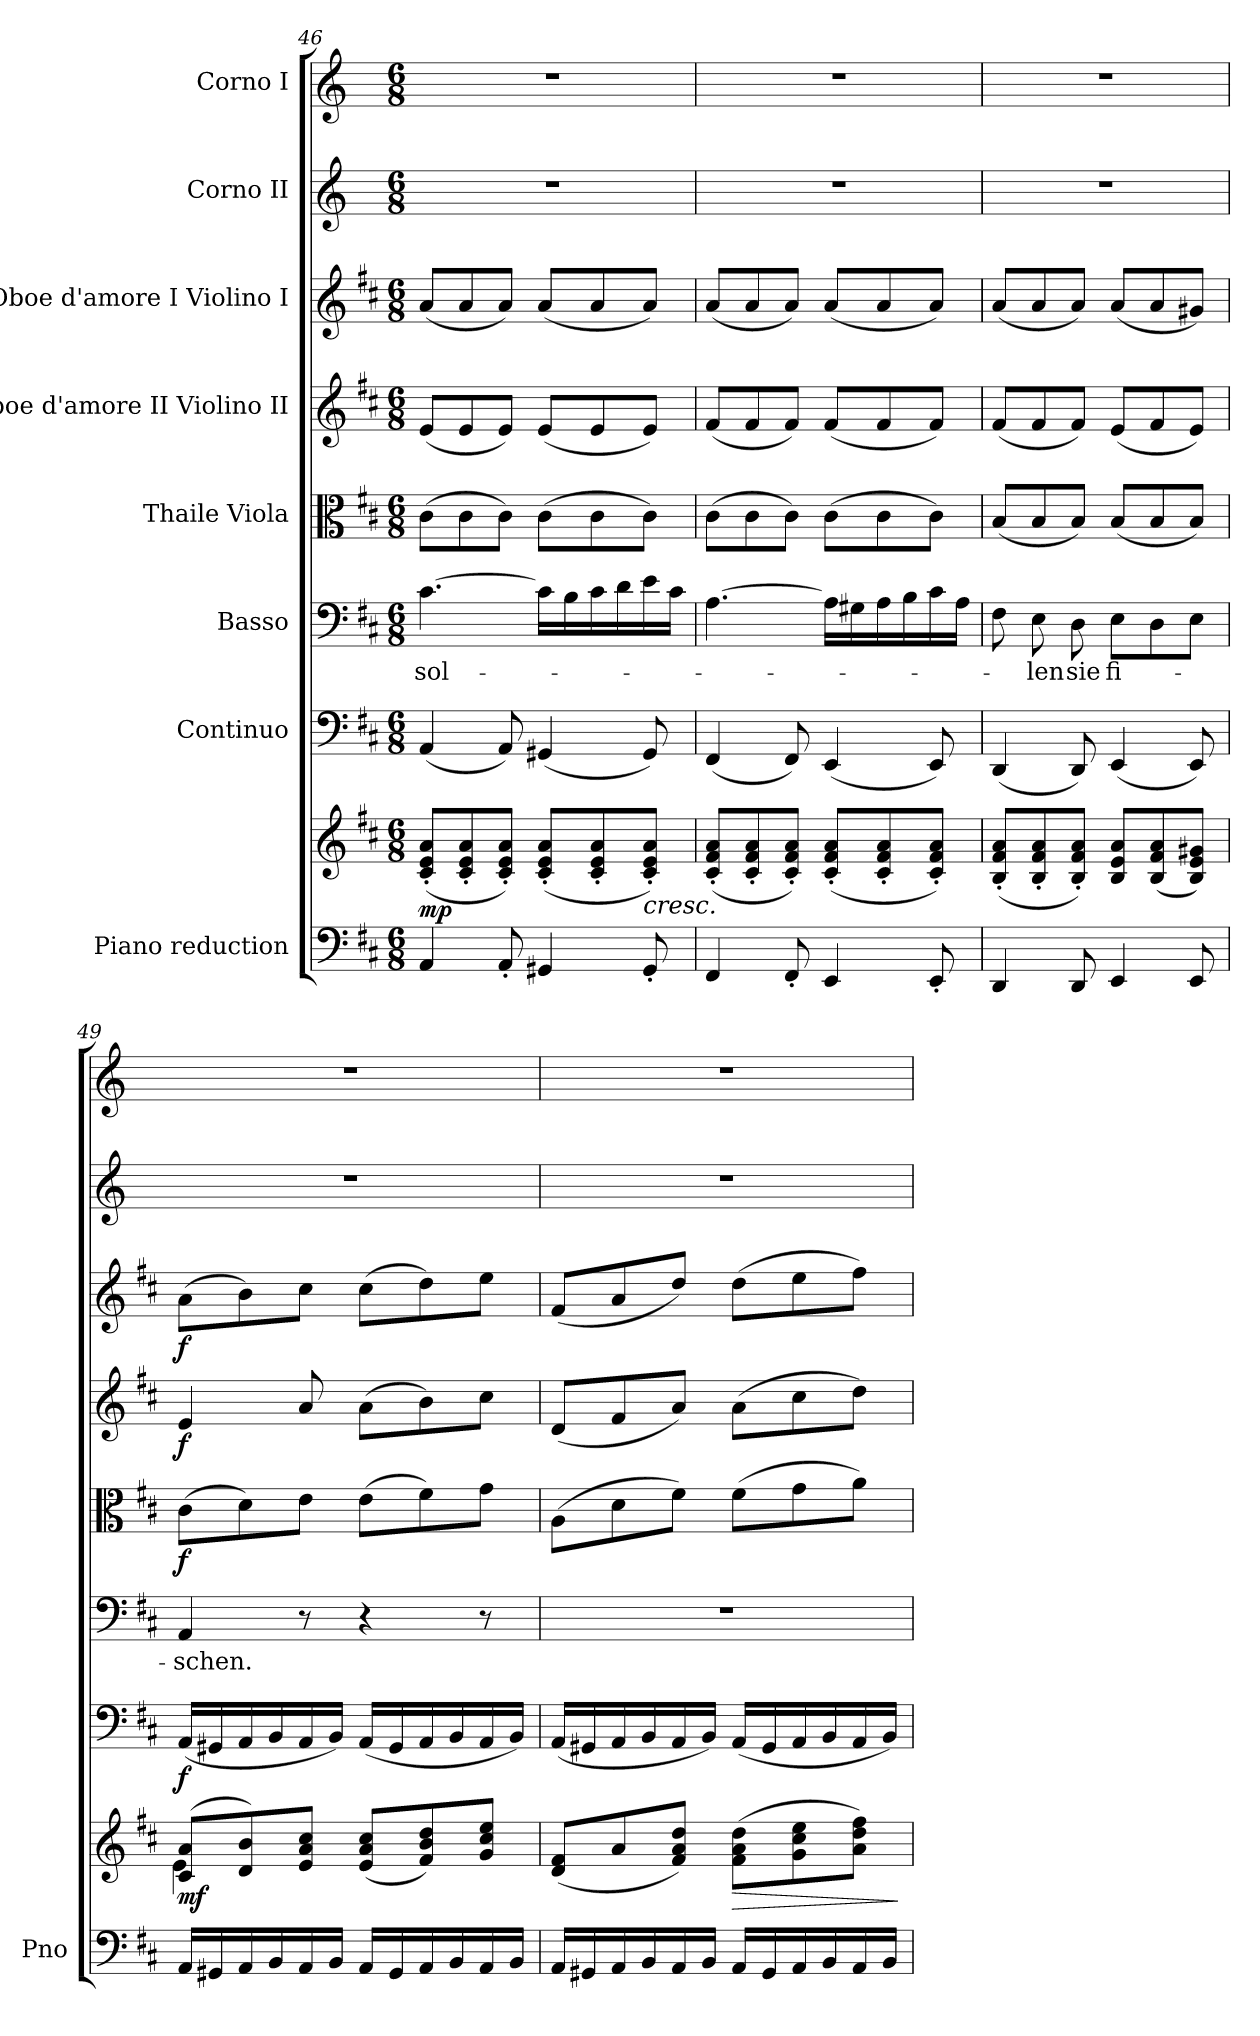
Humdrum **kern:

**kern	**kern	**dynam	**kern	**dynam	**kern	**text	**kern	**dynam	**kern	**dynam	**kern	**dynam	**kern	**kern
*part8	*part8	*part8	*part7	*part7	*part6	*part6	*part5	*part5	*part4	*part4	*part3	*part3	*part2	*part1
*staff9	*staff8	*staff8/9	*staff7	*staff7	*staff6	*staff6	*staff5	*staff5	*staff4	*staff4	*staff3	*staff3	*staff2	*staff1
*I"Piano reduction	*	*	*I"Continuo	*	*I"Basso	*	*I"Thaile Viola	*	*I"Oboe d'amore II Violino II	*	*I"Oboe d'amore I Violino I	*	*I"Corno II	*I"Corno I
*I'Pno	*	*	*	*	*	*	*	*	*	*	*	*	*	*
!!LO:PB:g=z
*clefF4	*clefG2	*	*clefF4	*	*clefF4	*	*clefC3	*	*clefG2	*	*clefG2	*	*clefG2	*clefG2
*	*	*	*	*	*	*	*	*	*	*	*	*	*ITrd3c5	*ITrd3c5
*k[f#c#]	*k[f#c#]	*	*k[f#c#]	*	*k[f#c#]	*	*k[f#c#]	*	*k[f#c#]	*	*k[f#c#]	*	*k[f#]	*k[f#]
*M6/8	*M6/8	*	*M6/8	*	*M6/8	*	*M6/8	*	*M6/8	*	*M6/8	*	*M6/8	*M6/8
=46	=46	=46	=46	=46	=46	=46	=46	=46	=46	=46	=46	=46	=46	=46
!	!	!LO:DY:b	!	!	!	!LO:LY:b	!	!	!	!	!	!	!	!
4AA/	(<8c#/' 8e/' 8a/'L	mp	(<4AA/	.	[4.c#\	sol-	(>8c#\L	.	(<8e/L	.	(<8a/L	.	2.r	2.r
.	8c#/' 8e/' 8a/'	.	.	.	.	.	8c#\	.	8e/	.	8a/	.	.	.
8AA'/	8c#/' 8e/' 8a/'J)	.	8AA/)	.	.	.	8c#\J)	.	8e/J)	.	8a/J)	.	.	.
4GG#X/	(<8c#/' 8e/' 8a/'L	.	(<4GG#X/	.	16c#\LL]	.	(>8c#\L	.	(<8e/L	.	(<8a/L	.	.	.
.	.	.	.	.	16B\	.	.	.	.	.	.	.	.	.
.	8c#/' 8e/' 8a/'	.	.	.	16c#\	.	8c#\	.	8e/	.	8a/	.	.	.
.	.	.	.	.	16d\	.	.	.	.	.	.	.	.	.
!	!LO:TX:b:i:t=cresc.	!	!	!	!	!	!	!	!	!	!	!	!	!
8GG#'/	8c#/' 8e/' 8a/'J)	.	8GG#/)	.	16e\	.	8c#\J)	.	8e/J)	.	8a/J)	.	.	.
.	.	.	.	.	16c#\JJ	.	.	.	.	.	.	.	.	.
=47	=47	=47	=47	=47	=47	=47	=47	=47	=47	=47	=47	=47	=47	=47
4FF#/	(<8c#/' 8f#/' 8a/'L	.	(<4FF#/	.	[4.A\	.	(>8c#\L	.	(<8f#/L	.	(<8a/L	.	2.r	2.r
.	8c#/' 8f#/' 8a/'	.	.	.	.	.	8c#\	.	8f#/	.	8a/	.	.	.
8FF#'/	8c#/' 8f#/' 8a/'J)	.	8FF#/)	.	.	.	8c#\J)	.	8f#/J)	.	8a/J)	.	.	.
4EE/	(<8c#/' 8f#/' 8a/'L	.	(<4EE/	.	16A\LL]	.	(>8c#\L	.	(<8f#/L	.	(<8a/L	.	.	.
.	.	.	.	.	16G#X\	.	.	.	.	.	.	.	.	.
.	8c#/' 8f#/' 8a/'	.	.	.	16A\	.	8c#\	.	8f#/	.	8a/	.	.	.
.	.	.	.	.	16B\	.	.	.	.	.	.	.	.	.
8EE'/	8c#/' 8f#/' 8a/'J)	.	8EE/)	.	16c#\	.	8c#\J)	.	8f#/J)	.	8a/J)	.	.	.
.	.	.	.	.	16A\JJ	.	.	.	.	.	.	.	.	.
=48	=48	=48	=48	=48	=48	=48	=48	=48	=48	=48	=48	=48	=48	=48
4DD/	(<8B/' 8f#/' 8a/'L	.	(<4DD/	.	8F#\	.	(<8B/L	.	(<8f#/L	.	(<8a/L	.	2.r	2.r
!	!	!	!	!	!	!LO:LY:b	!	!	!	!	!	!	!	!
.	8B/' 8f#/' 8a/'	.	.	.	8E\	-len	8B/	.	8f#/	.	8a/	.	.	.
!	!	!	!	!	!	!LO:LY:b	!	!	!	!	!	!	!	!
8DD/	8B/' 8f#/' 8a/'J)	.	8DD/)	.	8D\	sie	8B/J)	.	8f#/J)	.	8a/J)	.	.	.
!	!	!	!	!	!	!LO:LY:b	!	!	!	!	!	!	!	!
4EE/	8B/ 8e/ 8a/L	.	(<4EE/	.	8E\L	fi-	(<8B/L	.	(<8e/L	.	(<8a/L	.	.	.
.	(<8B/ 8f#/ 8a/	.	.	.	8D\	.	8B/	.	8f#/	.	8a/	.	.	.
8EE/	8B/ 8e/ 8g#X/J)	.	8EE/)	.	8E\J	.	8B/J)	.	8e/J)	.	8g#X/J)	.	.	.
=49	=49	=49	=49	=49	=49	=49	=49	=49	=49	=49	=49	=49	=49	=49
*	*^	*	*	*	*	*	*	*	*	*	*	*	*	*
!	!	!	!LO:DY:b	!	!LO:DY:b	!	!LO:LY:b	!	!LO:DY:b	!	!LO:DY:b	!	!LO:DY:b	!	!
16AA/LL	(>8c#/ 8a/L	4e\	mf	(<16AA/LL	f	4AA/	-schen.	(>8c#\L	f	4e/	f	(>8a\L	f	2.r	2.r
16GG#X/	.	.	.	16GG#X/	.	.	.	.	.	.	.	.	.	.	.
16AA/	8d/ 8b/)	.	.	16AA/	.	.	.	8d\)	.	.	.	8b\)	.	.	.
16BB/	.	.	.	16BB/	.	.	.	.	.	.	.	.	.	.	.
16AA/	8e/ 8a/ 8cc#/J	8ryy	.	16AA/	.	8r	.	8e\J	.	8a/	.	8cc#\J	.	.	.
16BB/JJ	.	.	.	16BB/JJ)	.	.	.	.	.	.	.	.	.	.	.
16AA/LL	(>8e/ 8a/ 8cc#/L	4.ryy	.	(<16AA/LL	.	4r	.	(>8e\L	.	(>8a\L	.	(>8cc#\L	.	.	.
16GG#/	.	.	.	16GG#/	.	.	.	.	.	.	.	.	.	.	.
16AA/	8f#/ 8b/ 8dd/)	.	.	16AA/	.	.	.	8f#\)	.	8b\)	.	8dd\)	.	.	.
16BB/	.	.	.	16BB/	.	.	.	.	.	.	.	.	.	.	.
16AA/	8g/ 8cc#/ 8ee/J	.	.	16AA/	.	8r	.	8g\J	.	8cc#\J	.	8ee\J	.	.	.
16BB/JJ	.	.	.	16BB/JJ)	.	.	.	.	.	.	.	.	.	.	.
*	*v	*v	*	*	*	*	*	*	*	*	*	*	*	*	*
=50	=50	=50	=50	=50	=50	=50	=50	=50	=50	=50	=50	=50	=50	=50
16AA/LL	(<8d/ 8f#/L	.	(<16AA/LL	.	2.r	.	(>8A\L	.	(<8d/L	.	(<8f#/L	.	2.r	2.r
16GG#X/	.	.	16GG#X/	.	.	.	.	.	.	.	.	.	.	.
16AA/	8a/	.	16AA/	.	.	.	8d\	.	8f#/	.	8a/	.	.	.
16BB/	.	.	16BB/	.	.	.	.	.	.	.	.	.	.	.
16AA/	8f#/ 8a/ 8dd/J)	.	16AA/	.	.	.	8f#\J)	.	8a/J)	.	8dd/J)	.	.	.
16BB/JJ	.	.	16BB/JJ)	.	.	.	.	.	.	.	.	.	.	.
!	!	!LO:HP:b	!	!	!	!	!	!	!	!	!	!	!	!
16AA/LL	(>8f#\ 8a\ 8dd\L	>	(<16AA/LL	.	.	.	(>8f#\L	.	(>8a\L	.	(>8dd\L	.	.	.
16GG#/	.	.	16GG#/	.	.	.	.	.	.	.	.	.	.	.
16AA/	8g\ 8cc#\ 8ee\	.	16AA/	.	.	.	8g\	.	8cc#\	.	8ee\	.	.	.
16BB/	.	.	16BB/	.	.	.	.	.	.	.	.	.	.	.
16AA/	8a\ 8dd\ 8ff#\J)	.	16AA/	.	.	.	8a\J)	.	8dd\J)	.	8ff#\J)	.	.	.
16BB/JJ	.	.	16BB/JJ)	.	.	.	.	.	.	.	.	.	.	.
.	.	]	.	.	.	.	.	.	.	.	.	.	.	.
=	=	=	=	=	=	=	=	=	=	=	=	=	=	=
*-	*-	*-	*-	*-	*-	*-	*-	*-	*-	*-	*-	*-	*-	*-
